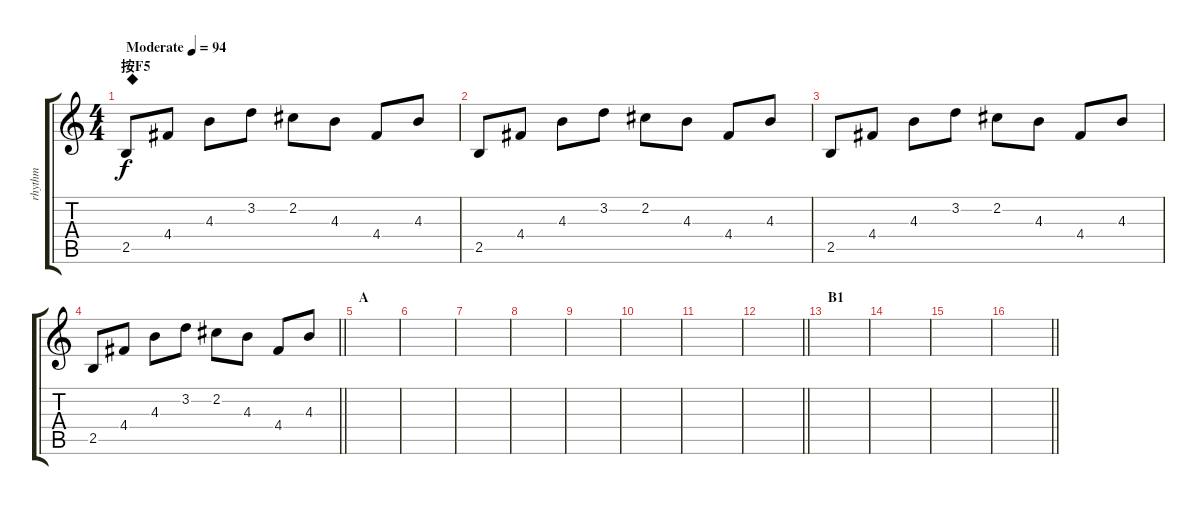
\track ("rhythm " "rhythm ") {instrument acousticguitarsteel}
\staff {score tabs}
\tuning (E4 B3 G3 D3 A2 E2) {hide}
\ts (4 4)
\section ("" "按F5")
\tempo (94 "Moderate")
\clef g2
\ks c
2.5.8{txt "◆" dy f instrument acousticguitarsteel} 4.4.8 4.3.8 3.2.8 2.2.8 4.3.8 4.4.8 4.3.8 |
2.5.8 4.4.8 4.3.8 3.2.8 2.2.8 4.3.8 4.4.8 4.3.8 |
2.5.8 4.4.8 4.3.8 3.2.8 2.2.8 4.3.8 4.4.8 4.3.8 |
\barLineRight lightlight
2.5.8 4.4.8 4.3.8 3.2.8 2.2.8 4.3.8 4.4.8 4.3.8 |
\section ("" "A")
|
|
|
|
|
|
|
\barLineRight lightlight
|
\section ("" "B1")
|
|
|
\barLineRight lightlight
